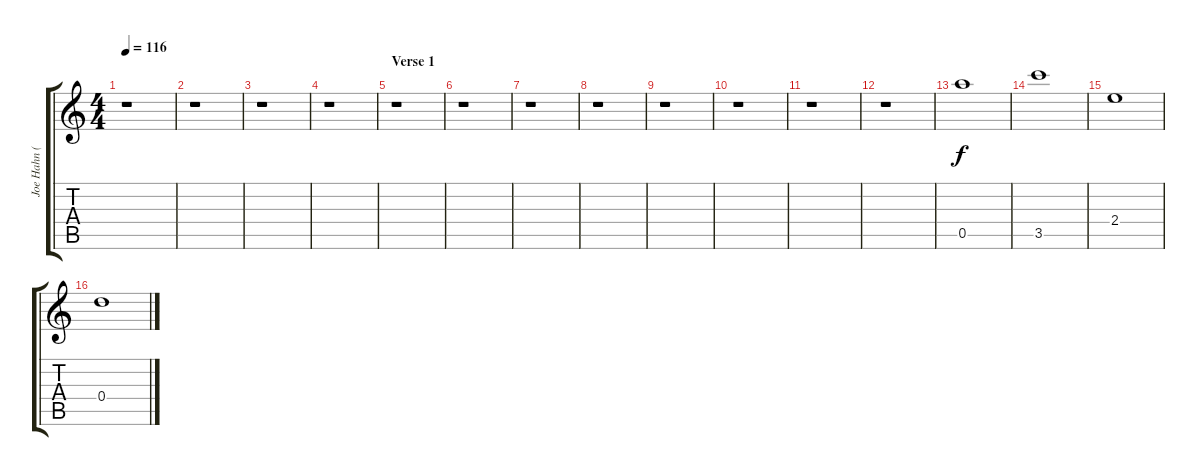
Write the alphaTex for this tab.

\track ("Joe Hahn (FX 2)" "Joe Hahn (") {instrument synthstrings1}
\staff {score tabs}
\tuning (E7 B6 G6 D5 A5 E5) {hide}
\ts (4 4)
\tempo 116
\clef g2
\ks c
r.1{dy f} |
r.1 |
r.1 |
r.1 |
\section ("" "Verse 1")
r.1 |
r.1 |
r.1 |
r.1 |
r.1 |
r.1 |
r.1 |
r.1 |
0.5.1 |
3.5.1 |
2.4.1 |
0.4.1
